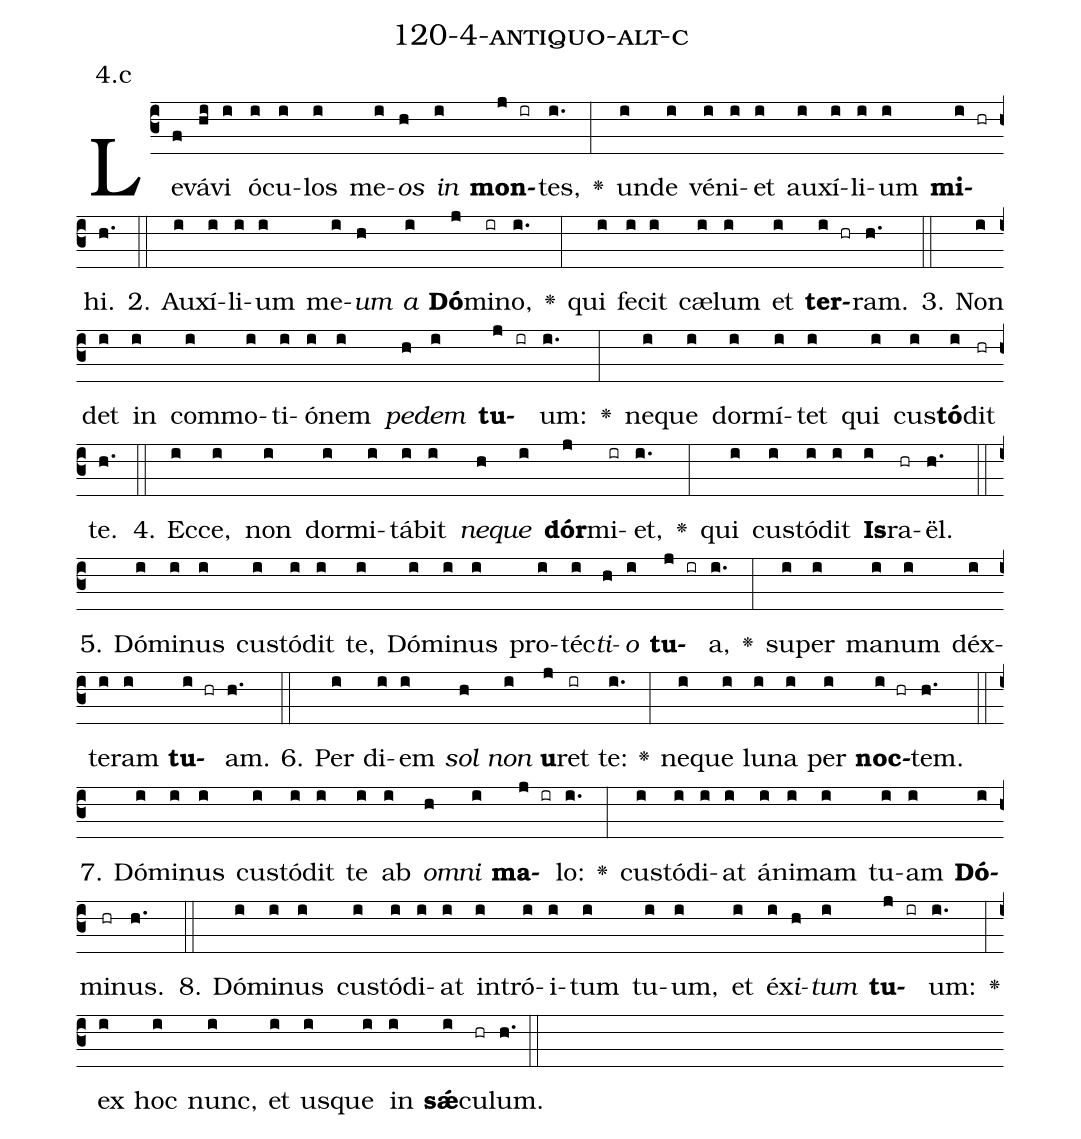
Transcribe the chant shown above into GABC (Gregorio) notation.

name: 120-4-antiquo-alt-c;
annotation: 4.c;
%%
(c3)Le(f)vá(hi)vi(i) ó(i)cu(i)los(i) me(i)<i>os</i>(h) <i>in</i>(i) <b>mon</b>(j ir)tes,(i.) <v>\greheightstar</v>(:) un(i)de(i) vé(i)ni(i)et(i) au(i)xí(i)li(i)um(i) <b>mi</b>(i hr)hi.(h.) (::)
2. Au(i)xí(i)li(i)um(i) me(i)<i>um</i>(h) <i>a</i>(i) <b>Dó</b>(j)mi(ir)no,(i.) <v>\greheightstar</v>(:) qui(i) fe(i)cit(i) cæ(i)lum(i) et(i) <b>ter</b>(i hr)ram.(h.) (::)
3. Non(i) det(i) in(i) com(i)mo(i)ti(i)ó(i)nem(i) <i>pe</i>(h)<i>dem</i>(i) <b>tu</b>(j ir)um:(i.) <v>\greheightstar</v>(:) ne(i)que(i) dor(i)mí(i)tet(i) qui(i) cus(i)<b>tó</b>(i)dit(hr) te.(h.) (::)
4. Ec(i)ce,(i) non(i) dor(i)mi(i)tá(i)bit(i) <i>ne</i>(h)<i>que</i>(i) <b>dór</b>(j)mi(ir)et,(i.) <v>\greheightstar</v>(:) qui(i) cus(i)tó(i)dit(i) <b>Is</b>(i)ra(hr)ël.(h.) (::)
5. Dó(i)mi(i)nus(i) cus(i)tó(i)dit(i) te,(i) Dó(i)mi(i)nus(i) pro(i)téc(i)<i>ti</i>(h)<i>o</i>(i) <b>tu</b>(j ir)a,(i.) <v>\greheightstar</v>(:) su(i)per(i) ma(i)num(i) déx(i)te(i)ram(i) <b>tu</b>(i hr)am.(h.) (::)
6. Per(i) di(i)em(i) <i>sol</i>(h) <i>non</i>(i) <b>u</b>(j)ret(ir) te:(i.) <v>\greheightstar</v>(:) ne(i)que(i) lu(i)na(i) per(i) <b>noc</b>(i hr)tem.(h.) (::)
7. Dó(i)mi(i)nus(i) cus(i)tó(i)dit(i) te(i) ab(i) <i>om</i>(h)<i>ni</i>(i) <b>ma</b>(j ir)lo:(i.) <v>\greheightstar</v>(:) cus(i)tó(i)di(i)at(i) á(i)ni(i)mam(i) tu(i)am(i) <b>Dó</b>(i)mi(hr)nus.(h.) (::)
8. Dó(i)mi(i)nus(i) cus(i)tó(i)di(i)at(i) in(i)tró(i)i(i)tum(i) tu(i)um,(i) et(i) éx(i)<i>i</i>(h)<i>tum</i>(i) <b>tu</b>(j ir)um:(i.) <v>\greheightstar</v>(:) ex(i) hoc(i) nunc,(i) et(i) us(i)que(i) in(i) <b>sǽ</b>(i)cu(hr)lum.(h.) (::)
